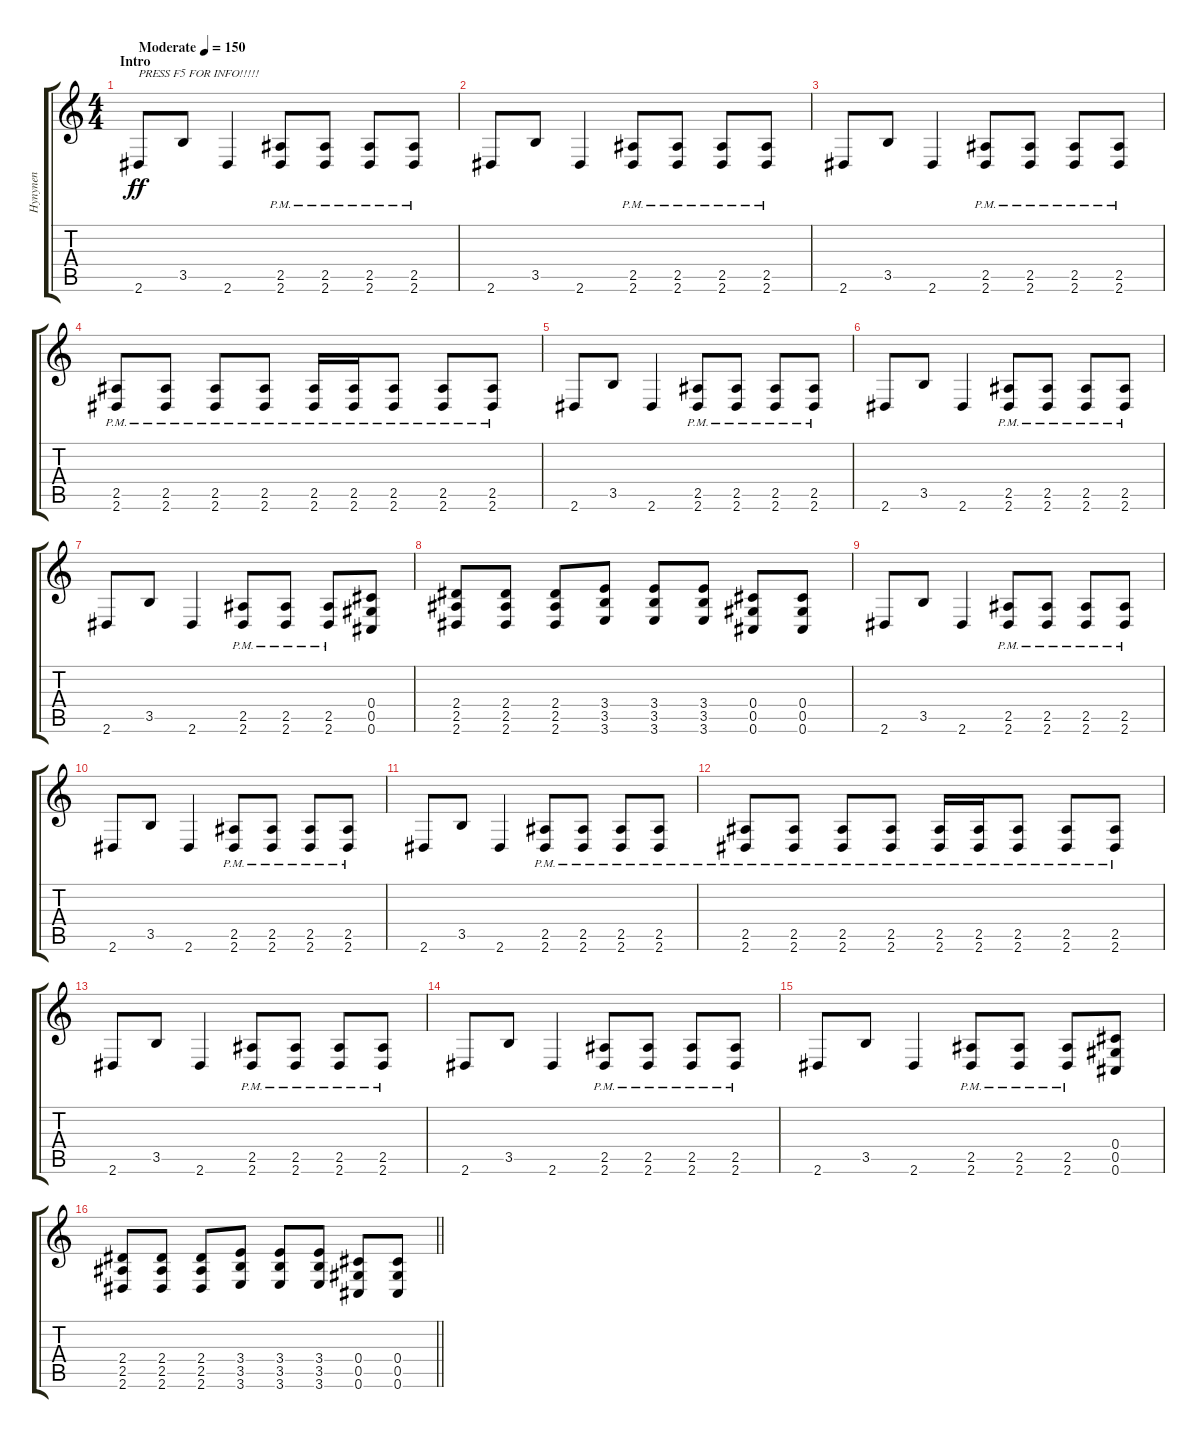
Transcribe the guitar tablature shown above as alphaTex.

\track ("Hynynen" "Hynynen") {instrument distortionguitar}
\staff {score tabs}
\tuning (Eb4 Bb3 Gb3 Db3 Ab2 Db2) {hide}
\ts (4 4)
\section ("" "Intro")
\tempo (150 "Moderate")
\clef g2
\ks c
2.6.8{txt "PRESS F5 FOR INFO!!!!!" dy ff instrument distortionguitar} 3.5.8 2.6.4 (2.5{pm} 2.6{pm}).8 (2.5{pm} 2.6{pm}).8 (2.5{pm} 2.6{pm}).8 (2.5{pm} 2.6{pm}).8 |
2.6.8 3.5.8 2.6.4 (2.5{pm} 2.6{pm}).8 (2.5{pm} 2.6{pm}).8 (2.5{pm} 2.6{pm}).8 (2.5{pm} 2.6{pm}).8 |
2.6.8 3.5.8 2.6.4 (2.5{pm} 2.6{pm}).8 (2.5{pm} 2.6{pm}).8 (2.5{pm} 2.6{pm}).8 (2.5{pm} 2.6{pm}).8 |
(2.5{pm} 2.6{pm}).8 (2.5{pm} 2.6{pm}).8 (2.5{pm} 2.6{pm}).8 (2.5{pm} 2.6{pm}).8 (2.5{pm} 2.6{pm}).16 (2.5{pm} 2.6).16 (2.5{pm} 2.6{pm}).8 (2.5{pm} 2.6{pm}).8 (2.5{pm} 2.6{pm}).8 |
2.6.8 3.5.8 2.6.4 (2.5{pm} 2.6{pm}).8 (2.5{pm} 2.6{pm}).8 (2.5{pm} 2.6{pm}).8 (2.5{pm} 2.6{pm}).8 |
2.6.8 3.5.8 2.6.4 (2.5{pm} 2.6{pm}).8 (2.5{pm} 2.6{pm}).8 (2.5{pm} 2.6{pm}).8 (2.5{pm} 2.6{pm}).8 |
2.6.8 3.5.8 2.6.4 (2.5{pm} 2.6{pm}).8 (2.5{pm} 2.6{pm}).8 (2.5{pm} 2.6{pm}).8 (0.4 0.5 0.6).8 |
(2.4 2.5 2.6).8 (2.4 2.5 2.6).8 (2.4 2.5 2.6).8 (3.4 3.5 3.6).8 (3.4 3.5 3.6).8 (3.4 3.5 3.6).8 (0.4 0.5 0.6).8 (0.4 0.5 0.6).8 |
2.6.8 3.5.8 2.6.4 (2.5{pm} 2.6{pm}).8 (2.5{pm} 2.6{pm}).8 (2.5{pm} 2.6{pm}).8 (2.5{pm} 2.6{pm}).8 |
2.6.8 3.5.8 2.6.4 (2.5{pm} 2.6{pm}).8 (2.5{pm} 2.6{pm}).8 (2.5{pm} 2.6{pm}).8 (2.5{pm} 2.6{pm}).8 |
2.6.8 3.5.8 2.6.4 (2.5{pm} 2.6{pm}).8 (2.5{pm} 2.6{pm}).8 (2.5{pm} 2.6{pm}).8 (2.5{pm} 2.6{pm}).8 |
(2.5{pm} 2.6{pm}).8 (2.5{pm} 2.6{pm}).8 (2.5{pm} 2.6{pm}).8 (2.5{pm} 2.6{pm}).8 (2.5{pm} 2.6{pm}).16 (2.5{pm} 2.6).16 (2.5{pm} 2.6{pm}).8 (2.5{pm} 2.6{pm}).8 (2.5{pm} 2.6{pm}).8 |
2.6.8 3.5.8 2.6.4 (2.5{pm} 2.6{pm}).8 (2.5{pm} 2.6{pm}).8 (2.5{pm} 2.6{pm}).8 (2.5{pm} 2.6{pm}).8 |
2.6.8 3.5.8 2.6.4 (2.5{pm} 2.6{pm}).8 (2.5{pm} 2.6{pm}).8 (2.5{pm} 2.6{pm}).8 (2.5{pm} 2.6{pm}).8 |
2.6.8 3.5.8 2.6.4 (2.5{pm} 2.6{pm}).8 (2.5{pm} 2.6{pm}).8 (2.5{pm} 2.6{pm}).8 (0.4 0.5 0.6).8 |
\barLineRight lightlight
(2.4 2.5 2.6).8 (2.4 2.5 2.6).8 (2.4 2.5 2.6).8 (3.4 3.5 3.6).8 (3.4 3.5 3.6).8 (3.4 3.5 3.6).8 (0.4 0.5 0.6).8 (0.4 0.5 0.6).8
